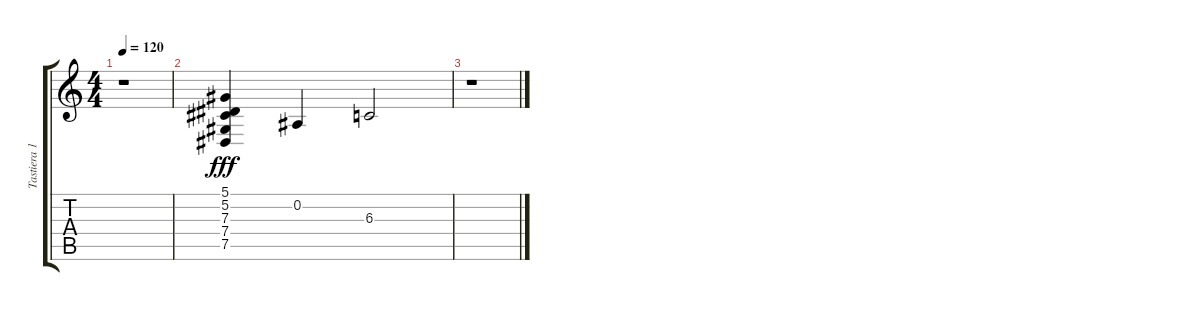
\track ("Tastiera 1" "Tastiera 1") {instrument churchorgan}
\staff {score tabs}
\tuning (Eb4 Bb3 Gb3 Db3 Ab2 Eb2) {hide}
\ts (4 4)
\tempo 120
\clef g2
\ks c
r.1{dy f} |
(5.1 5.2 7.3 7.4 7.5).4{dy fff volume 10} 0.2.4{volume 13} 6.3.2{volume 14} |
r.1
